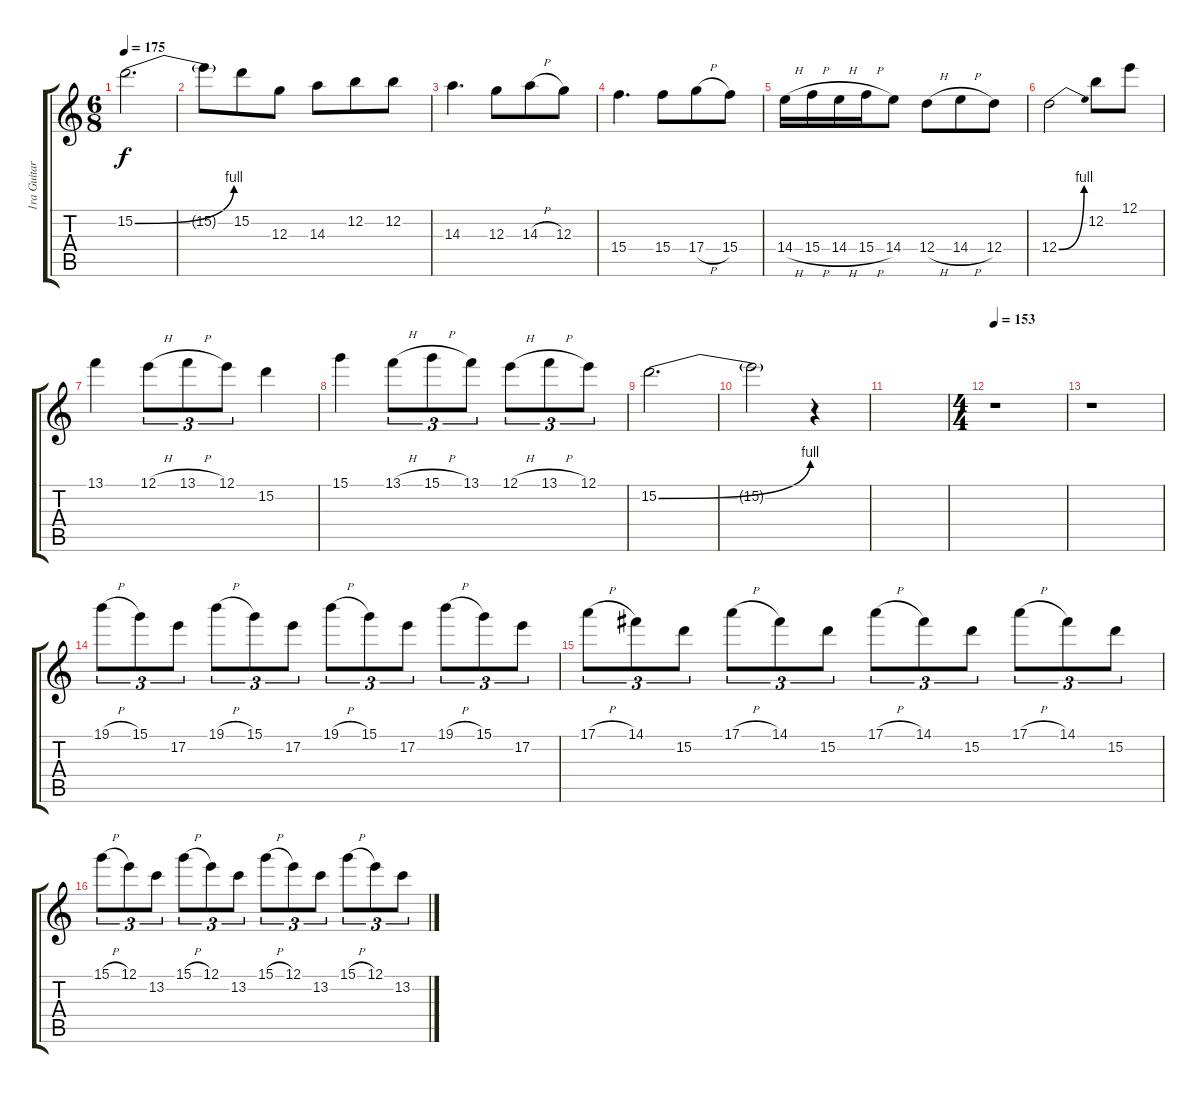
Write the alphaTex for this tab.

\track ("1ra Guitarra" "1ra Guitar") {instrument distortionguitar}
\staff {score tabs}
\tuning (E4 B3 G3 D3 A2 E2) {hide}
\ts (6 8)
\tempo 175
\clef g2
\ks c
15.2{be (bend 0 0 60 4)}.2{d dy f} |
15.2{t}.8 15.2.8 12.3.8 14.3.8 12.2.8 12.2.8 |
14.3.4{d} 12.3.8 14.3{h}.8 12.3.8 |
15.4.4{d} 15.4.8 17.4{h}.8 15.4.8 |
14.4{h}.16 15.4{h}.16 14.4{h}.16 15.4{h}.16 14.4.8 12.4{h}.8 14.4{h}.8 12.4.8 |
12.4{be (bend 0 0 60 4)}.2 12.2.8 12.1.8 |
13.1.4 12.1{h}.8{tu (3 2)} 13.1{h}.8{tu (3 2)} 12.1.8{tu (3 2)} 15.2.4 |
15.1.4 13.1{h}.8{tu (3 2)} 15.1{h}.8{tu (3 2)} 13.1.8{tu (3 2)} 12.1{h}.8{tu (3 2)} 13.1{h}.8{tu (3 2)} 12.1.8{tu (3 2)} |
15.2{be (bend 0 0 60 4)}.2{d} |
15.2{t}.2 r.4 |
|
\ts (4 4)
\tempo 153
r.1 |
r.1 |
19.1{h}.8{tu (3 2)} 15.1.8{tu (3 2)} 17.2.8{tu (3 2)} 19.1{h}.8{tu (3 2)} 15.1.8{tu (3 2)} 17.2.8{tu (3 2)} 19.1{h}.8{tu (3 2)} 15.1.8{tu (3 2)} 17.2.8{tu (3 2)} 19.1{h}.8{tu (3 2)} 15.1.8{tu (3 2)} 17.2.8{tu (3 2)} |
17.1{h}.8{tu (3 2)} 14.1.8{tu (3 2)} 15.2.8{tu (3 2)} 17.1{h}.8{tu (3 2)} 14.1.8{tu (3 2)} 15.2.8{tu (3 2)} 17.1{h}.8{tu (3 2)} 14.1.8{tu (3 2)} 15.2.8{tu (3 2)} 17.1{h}.8{tu (3 2)} 14.1.8{tu (3 2)} 15.2.8{tu (3 2)} |
15.1{h}.8{tu (3 2)} 12.1.8{tu (3 2)} 13.2.8{tu (3 2)} 15.1{h}.8{tu (3 2)} 12.1.8{tu (3 2)} 13.2.8{tu (3 2)} 15.1{h}.8{tu (3 2)} 12.1.8{tu (3 2)} 13.2.8{tu (3 2)} 15.1{h}.8{tu (3 2)} 12.1.8{tu (3 2)} 13.2.8{tu (3 2)}
